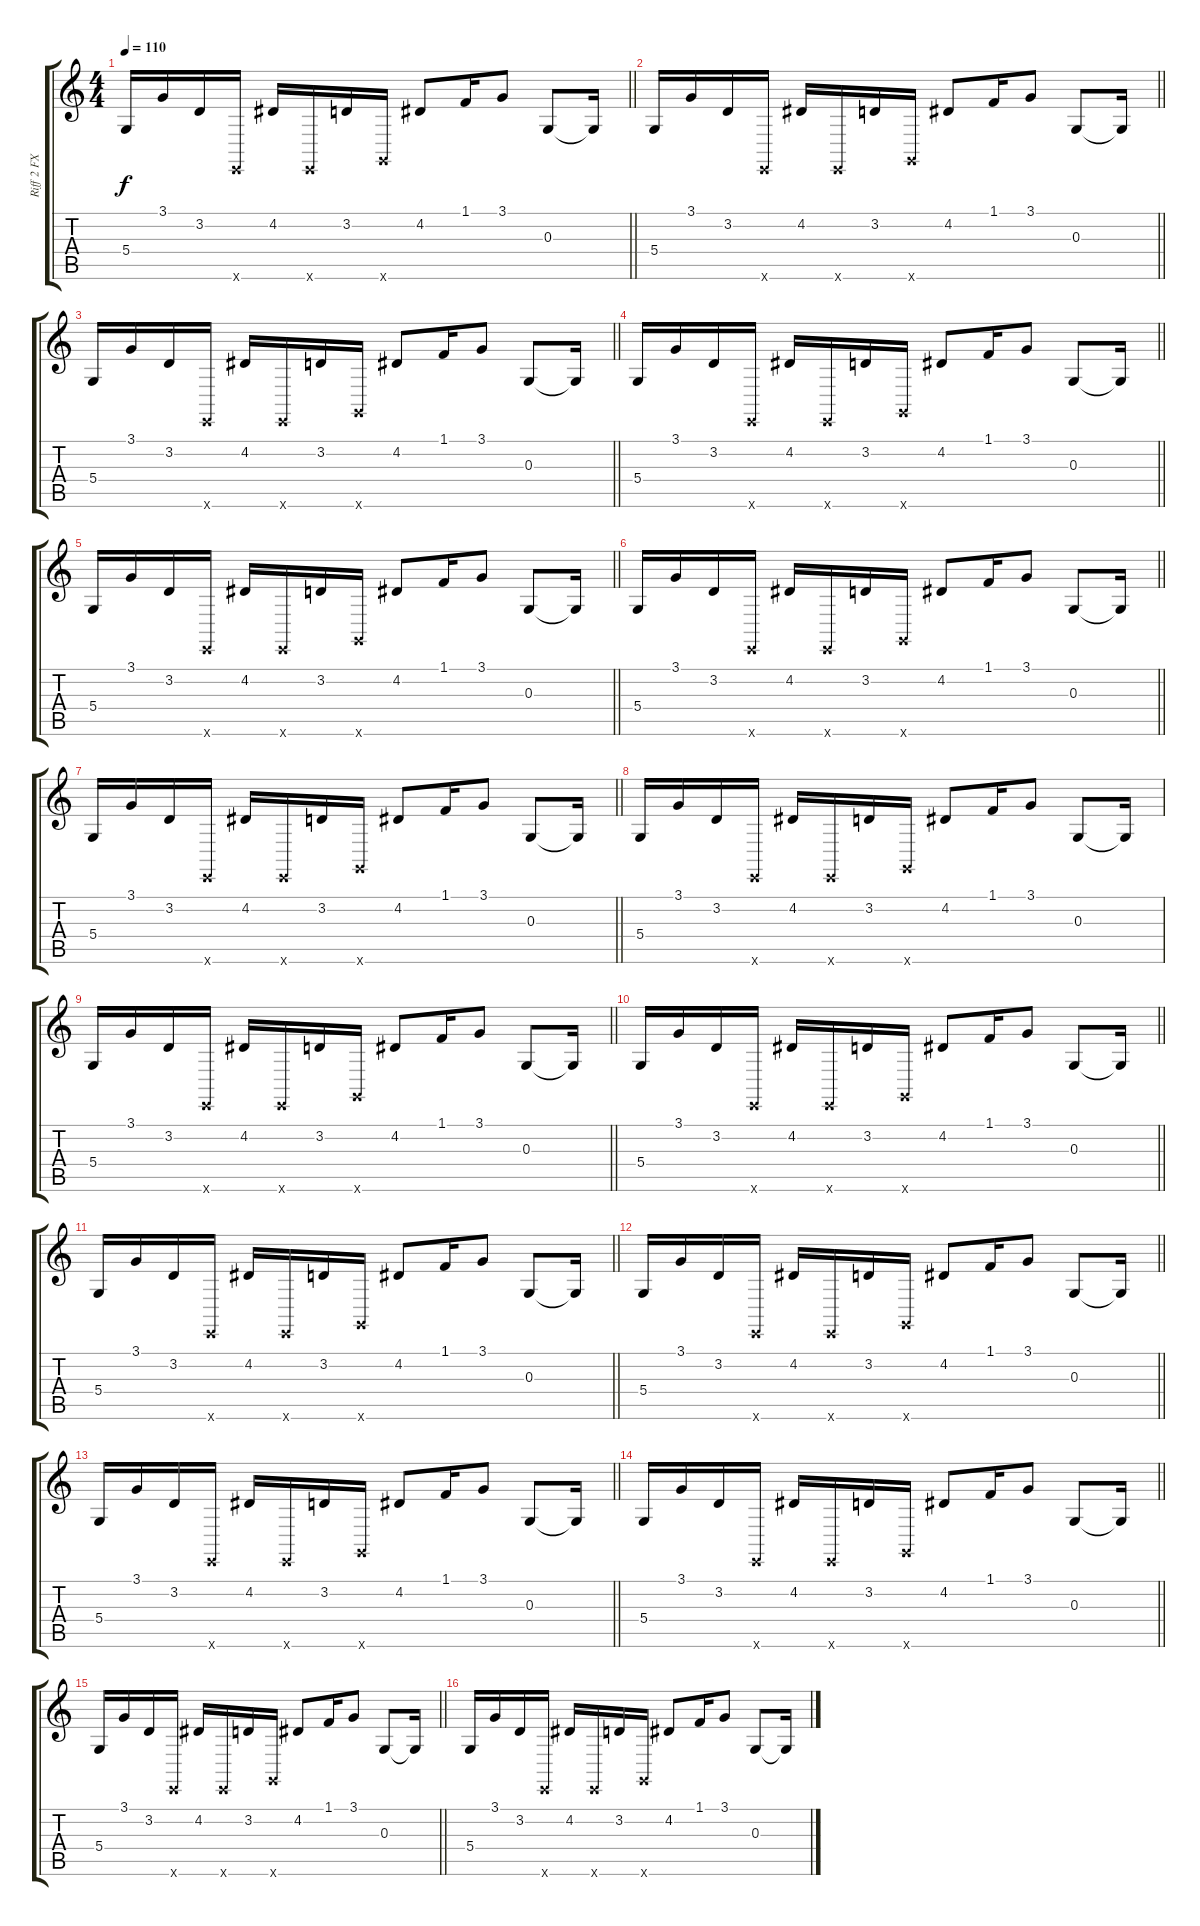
\track ("Riff 2 FX" "Riff 2 FX") {instrument lead2sawtooth}
\staff {score tabs}
\tuning (E4 B3 G3 D3 A2 E2) {hide}
\ts (4 4)
\tempo 110
\clef g2
\barLineRight lightlight
\ks c
5.4.16{dy f} 3.1.16 3.2.16 0.6{x}.16 4.2.16 0.6{x}.16 3.2.16 3.6{x}.16 4.2.8 1.1.16 3.1.8 0.3.8 0.3{t}.16 |
\barLineRight lightlight
5.4.16 3.1.16 3.2.16 0.6{x}.16 4.2.16 0.6{x}.16 3.2.16 3.6{x}.16 4.2.8 1.1.16 3.1.8 0.3.8 0.3{t}.16 |
\barLineRight lightlight
5.4.16 3.1.16 3.2.16 0.6{x}.16 4.2.16 0.6{x}.16 3.2.16 3.6{x}.16 4.2.8 1.1.16 3.1.8 0.3.8 0.3{t}.16 |
\barLineRight lightlight
5.4.16 3.1.16 3.2.16 0.6{x}.16 4.2.16 0.6{x}.16 3.2.16 3.6{x}.16 4.2.8 1.1.16 3.1.8 0.3.8 0.3{t}.16 |
\barLineRight lightlight
5.4.16 3.1.16 3.2.16 0.6{x}.16 4.2.16 0.6{x}.16 3.2.16 3.6{x}.16 4.2.8 1.1.16 3.1.8 0.3.8 0.3{t}.16 |
\barLineRight lightlight
5.4.16 3.1.16 3.2.16 0.6{x}.16 4.2.16 0.6{x}.16 3.2.16 3.6{x}.16 4.2.8 1.1.16 3.1.8 0.3.8 0.3{t}.16 |
\barLineRight lightlight
5.4.16 3.1.16 3.2.16 0.6{x}.16 4.2.16 0.6{x}.16 3.2.16 3.6{x}.16 4.2.8 1.1.16 3.1.8 0.3.8 0.3{t}.16 |
5.4.16 3.1.16 3.2.16 0.6{x}.16 4.2.16 0.6{x}.16 3.2.16 3.6{x}.16 4.2.8 1.1.16 3.1.8 0.3.8 0.3{t}.16 |
\barLineRight lightlight
5.4.16 3.1.16 3.2.16 0.6{x}.16 4.2.16 0.6{x}.16 3.2.16 3.6{x}.16 4.2.8 1.1.16 3.1.8 0.3.8 0.3{t}.16 |
\barLineRight lightlight
5.4.16 3.1.16 3.2.16 0.6{x}.16 4.2.16 0.6{x}.16 3.2.16 3.6{x}.16 4.2.8 1.1.16 3.1.8 0.3.8 0.3{t}.16 |
\barLineRight lightlight
5.4.16 3.1.16 3.2.16 0.6{x}.16 4.2.16 0.6{x}.16 3.2.16 3.6{x}.16 4.2.8 1.1.16 3.1.8 0.3.8 0.3{t}.16 |
\barLineRight lightlight
5.4.16 3.1.16 3.2.16 0.6{x}.16 4.2.16 0.6{x}.16 3.2.16 3.6{x}.16 4.2.8 1.1.16 3.1.8 0.3.8 0.3{t}.16 |
\barLineRight lightlight
5.4.16 3.1.16 3.2.16 0.6{x}.16 4.2.16 0.6{x}.16 3.2.16 3.6{x}.16 4.2.8 1.1.16 3.1.8 0.3.8 0.3{t}.16 |
\barLineRight lightlight
5.4.16 3.1.16 3.2.16 0.6{x}.16 4.2.16 0.6{x}.16 3.2.16 3.6{x}.16 4.2.8 1.1.16 3.1.8 0.3.8 0.3{t}.16 |
\barLineRight lightlight
5.4.16 3.1.16 3.2.16 0.6{x}.16 4.2.16 0.6{x}.16 3.2.16 3.6{x}.16 4.2.8 1.1.16 3.1.8 0.3.8 0.3{t}.16 |
5.4.16 3.1.16 3.2.16 0.6{x}.16 4.2.16 0.6{x}.16 3.2.16 3.6{x}.16 4.2.8 1.1.16 3.1.8 0.3.8 0.3{t}.16
